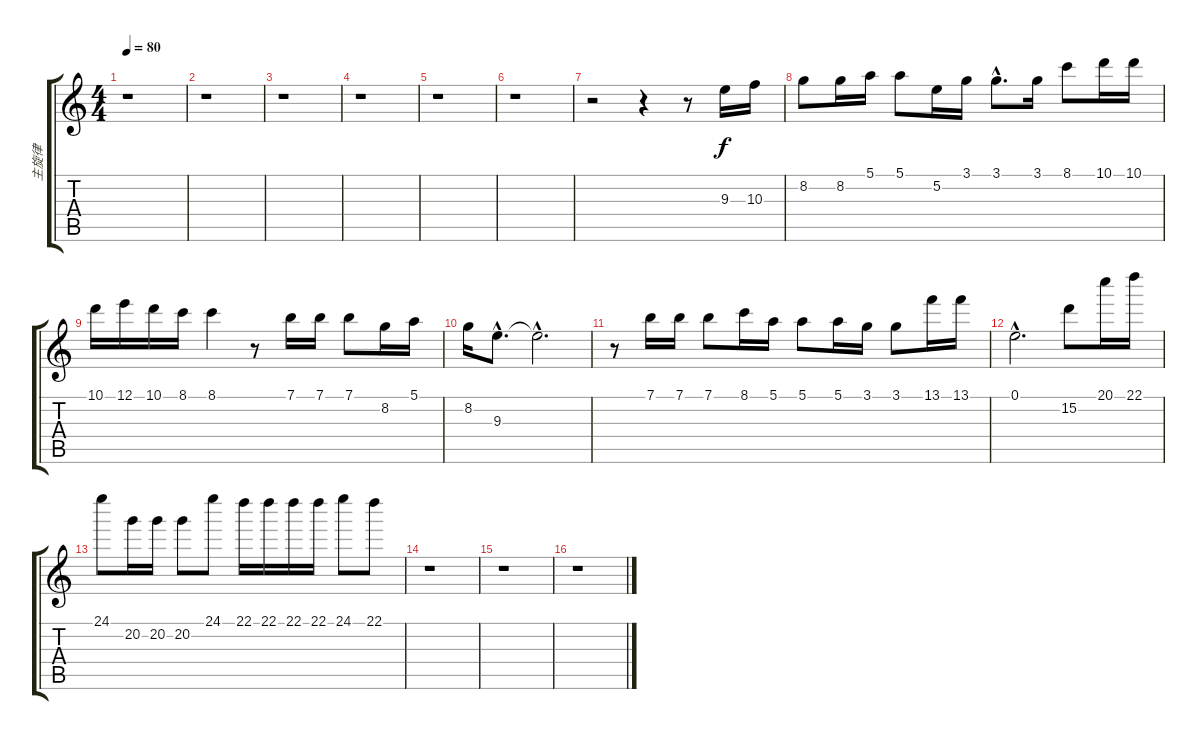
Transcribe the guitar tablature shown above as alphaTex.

\track ("主旋律" "主旋律") {instrument acousticguitarnylon}
\staff {score tabs}
\tuning (E4 B3 G3 D3 A2 E2) {hide}
\ts (4 4)
\tempo 80
\clef g2
\ks c
r.1{dy f instrument acousticguitarnylon} |
r.1 |
r.1 |
r.1 |
r.1 |
r.1 |
r.2 r.4 r.8 9.3.16 10.3.16 |
8.2.8 8.2.16 5.1.16 5.1.8 5.2.16 3.1.16 3.1{hac}.8{d} 3.1.16 8.1.8 10.1.16 10.1.16 |
10.1.16 12.1.16 10.1.16 8.1.16 8.1.4 r.8 7.1.16 7.1.16 7.1.8 8.2.16 5.1.16 |
8.2.16 9.3{hac}.8{d} 9.3{hac t}.2{d} |
r.8 7.1.16 7.1.16 7.1.8 8.1.16 5.1.16 5.1.8 5.1.16 3.1.16 3.1.8 13.1.16 13.1.16 |
0.1{hac}.2{d} 15.2.8 20.1.16 22.1.16 |
24.1.8 20.2.16 20.2.16 20.2.8 24.1.8 22.1.16 22.1.16 22.1.16 22.1.16 24.1.8 22.1.8 |
r.1 |
r.1 |
r.1
